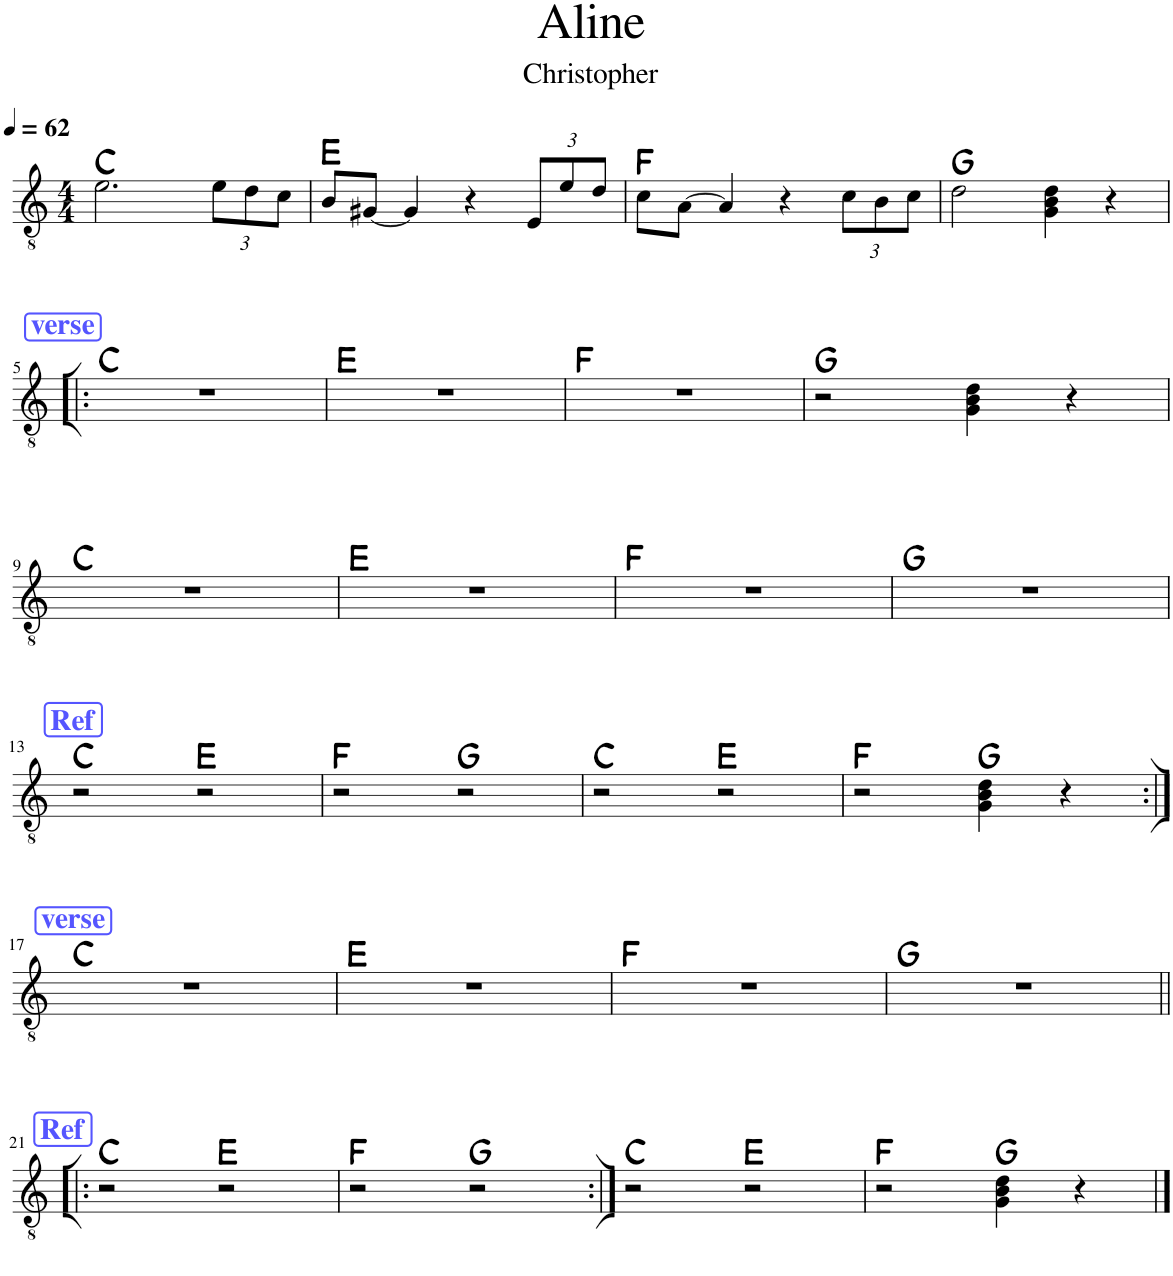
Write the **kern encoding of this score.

**kern	**harte
*part1	*part1
*staff1	*
*I"Classical Guitar	*
*I'Guit.	*
*clefGv2	*
*k[]	*
*M4/4	*
*MM62	*
=1	=1
2.e\	C:maj
*Xbrackettup	*
12e\L	.
12d\	.
12c\J	.
=2	=2
8B/L	E:maj
[8G#X/J	.
4G#/]	.
4r	.
12E/L	.
12e/	.
12d/J	.
=3	=3
8c\L	F:maj
[8A\J	.
4A/]	.
4r	.
12c\L	.
12B\	.
12c\J	.
=4	=4
2d\	G:maj
4G\ 4B\ 4d\	.
4r	.
!!LO:LB:g=z
!!LO:REH:place=s1:a:B:cj:color=#5555FF:fs=14:t=verse
=5!|:	=5!|:
1r	C:maj
=6	=6
1r	E:maj
=7	=7
1r	F:maj
=8	=8
2r	G:maj
4G\ 4B\ 4d\	.
4r	.
!!LO:LB:g=z
=9	=9
1r	C:maj
=10	=10
1r	E:maj
=11	=11
1r	F:maj
=12	=12
1r	G:maj
!!LO:LB:g=z
!!LO:REH:place=s1:a:B:cj:color=#5555FF:fs=14:t=Ref
=13	=13
2r	C:maj
2r	E:maj
=14	=14
2r	F:maj
2r	G:maj
=15	=15
2r	C:maj
2r	E:maj
=16	=16
2r	F:maj
4G\ 4B\ 4d\	G:maj
4r	.
!!LO:LB:g=z
!!LO:REH:place=s1:a:B:cj:color=#5555FF:fs=14:t=verse
=17:|!	=17:|!
1r	C:maj
=18	=18
1r	E:maj
=19	=19
1r	F:maj
=20	=20
1r	G:maj
!!LO:LB:g=z
!!LO:REH:place=s1:a:B:cj:color=#5555FF:fs=14:t=Ref
=21!|:	=21!|:
2r	C:maj
2r	E:maj
=22	=22
2r	F:maj
2r	G:maj
=23:|!	=23:|!
2r	C:maj
2r	E:maj
=24	=24
2r	F:maj
4G\ 4B\ 4d\	G:maj
4r	.
==	==
*-	*-
